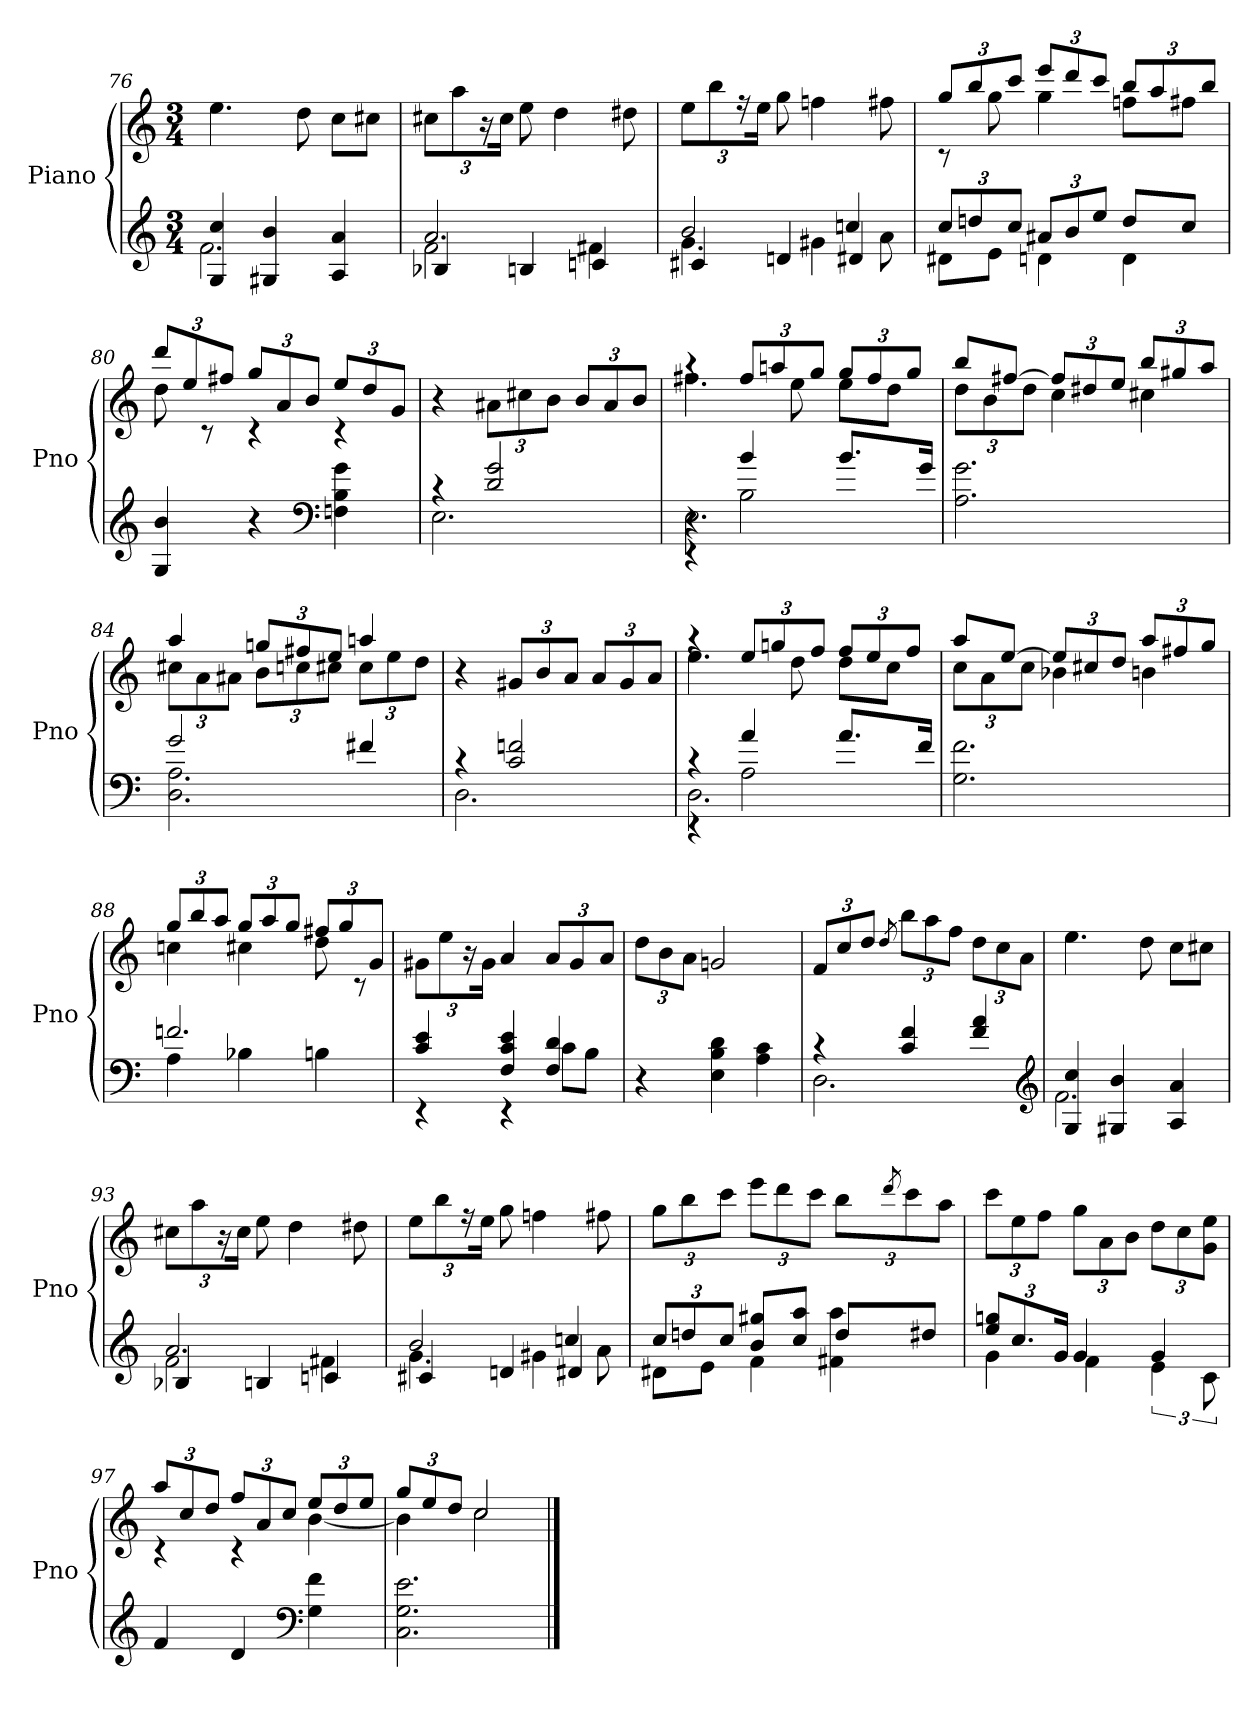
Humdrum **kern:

**kern	**kern
*part1	*part1
*staff2	*staff1
*I"Piano	*
*I'Pno	*
*clefG2	*clefG2
*k[]	*k[]
*C:	*C:
*M3/4	*M3/4
=76	=76
*^	*
4G 4cc	2.f	4.ee
4G#X 4b	.	.
.	.	8dd
4A 4a	.	8ccL
.	.	8cc#XJ
=77	=77	=77
*	*^	*
2.a	2f	4B-X/	12cc#XL
.	.	.	12aa
.	.	.	24r
.	.	.	24cc#Jk
.	.	4Bn/	8ee
.	.	.	4dd
.	4f#X	4cn/	.
.	.	.	8dd#X
=78	=78	=78	=78
2b	4.g	4c#X/	12eeL
.	.	.	12bb
.	.	.	24r
.	.	.	24eeJk
.	.	4dn/	8gg
.	4g#X	.	4ffn
4ccn	.	4d#X/	.
.	8a	.	8ff#X
*	*v	*v	*
=79	=79	=79
*	*	*^
12ccL	8d#XL	12ggL	8rc
12ddn	.	12bb	.
.	8eJ	.	8gg
12ccJ	.	12cccJ	.
12a#XL	4dn	12eeeL	4gg
12b	.	12ddd	.
12eeJ	.	12cccJ	.
8ddL	4d	12bbL	8ffnL
.	.	12aa	.
8ccJ	.	.	8ff#XJ
.	.	12bbJ	.
*v	*v	*	*
=80	=80	=80
4G 4b	12dddL	8dd
.	12ee	.
.	.	8rc
.	12ff#XJ	.
4r	12ggL	4rc
.	12a	.
.	12bJ	.
*clefF4	*	*
4Fn 4B 4g	12eeL	4rc
.	12dd	.
.	12gJ	.
*	*v	*v
=81	=81
*^	*
4rc	2.E	4r
2d 2g	.	12a#XL
.	.	12cc#X
.	.	12bJ
.	.	12bL
.	.	12a#
.	.	12bJ
=82	=82	=82
*	*^	*^
4r	4rEE	2.E\	4raa	4.ff#X
4b	2B	.	12ff#L	.
.	.	.	12aan	.
.	.	.	.	8ee
.	.	.	12ggJ	.
8.bL	.	.	12ggL	8eeL
.	.	.	12ff#	.
.	.	.	.	8ddJ
.	.	.	12ggJ	.
16gJk	.	.	.	.
*v	*v	*v	*	*
=83	=83	=83
2.A 2.g	8bbL	12ddL
.	.	12b
.	[8ff#XJ	.
.	.	12ddJ
.	12ff#L]	4cc
.	12dd#X	.
.	12eeJ	.
.	12bbL	4cc#X
.	12gg#X	.
.	12aaJ	.
=84	=84	=84
*^	*	*
2g	2.D 2.A	4aa	12cc#XL
.	.	.	12a
.	.	.	12a#XJ
.	.	12ggnL	12bL
.	.	12ff#X	12ccn
.	.	12eeJ	12cc#XJ
4f#X	.	4aan	12cc#L
.	.	.	12ee
.	.	.	12ddJ
*	*	*v	*v
=85	=85	=85
4rc	2.D	4r
2c 2fn	.	12g#XL
.	.	12b
.	.	12aJ
.	.	12aL
.	.	12g#
.	.	12aJ
=86	=86	=86
*	*^	*^
4rc	4rEE	2.D\	4raa	4.ee
4a	2A	.	12eeL	.
.	.	.	12ggn	.
.	.	.	.	8dd
.	.	.	12ffJ	.
8.aL	.	.	12ffL	8ddL
.	.	.	12ee	.
.	.	.	.	8ccJ
.	.	.	12ffJ	.
16fJk	.	.	.	.
*v	*v	*v	*	*
=87	=87	=87
2.G 2.f	8aaL	12ccL
.	.	12a
.	[8eeJ	.
.	.	12ccJ
.	12eeL]	4b-X
.	12cc#X	.
.	12ddJ	.
.	12aaL	4bn
.	12ff#X	.
.	12ggJ	.
=88	=88	=88
*^	*	*
2.fn	4A	12ggL	4ccn
.	.	12bb	.
.	.	12aaJ	.
.	4B-X	12ggL	4cc#X
.	.	12aa	.
.	.	12ggJ	.
.	4Bn	12ff#XL	8dd
.	.	12gg	.
.	.	.	8rc
.	.	12gJ	.
*	*	*v	*v
=89	=89	=89
4c 4e	4rEE	12g#XL
.	.	12ee
.	.	24r
.	.	24g#Jk
4F 4c 4e	4rEE	4a
4F 4d	8cL	12aL
.	.	12g#
.	8BJ	.
.	.	12aJ
*v	*v	*
=90	=90
4r	12ddL
.	12b
.	12aJ
4E 4B 4d	2gn
4A 4c	.
=91	=91
*^	*
4rc	2.D	12fL
.	.	12cc
.	.	12ddJ
.	.	8qdd/
4c 4f	.	12bbL
.	.	12aa
.	.	12ffJ
4f 4a	.	12ddL
.	.	12cc
.	.	12aJ
*clefG2	*	*
=92	=92	=92
4G 4cc	2.f	4.ee
4G#X 4b	.	.
.	.	8dd
4A 4a	.	8ccL
.	.	8cc#XJ
=93	=93	=93
*	*^	*
2.a	2f	4B-X/	12cc#XL
.	.	.	12aa
.	.	.	24r
.	.	.	24cc#Jk
.	.	4Bn/	8ee
.	.	.	4dd
.	4f#X	4cn/	.
.	.	.	8dd#X
=94	=94	=94	=94
2b	4.g	4c#X/	12eeL
.	.	.	12bb
.	.	.	24r
.	.	.	24eeJk
.	.	4dn/	8gg
.	4g#X	.	4ffn
4ccn	.	4d#X/	.
.	8a	.	8ff#X
*	*v	*v	*
=95	=95	=95
12ccL	8d#XL	12ggL
12ddn	.	12bb
.	8eJ	.
12ccJ	.	12cccJ
8b 8gg#XL	4f	12eeeL
.	.	12ddd
8cc 8aaJ	.	.
.	.	12cccJ
8ddL	4f#X 4aa	12bbL
.	.	8qddd/
.	.	12ccc
8dd#XJ	.	.
.	.	12aaJ
=96	=96	=96
12ee 12ggnL	4g	12cccL
12.cc	.	12ee
.	.	12ffJ
24gJk	.	.
4g	4f	12ggL
.	.	12a
.	.	12bJ
4g	6e	12ddL
.	.	12cc
.	12c	12g 12eeJ
*v	*v	*
=97	=97
*	*^
4f	12aaL	4rc
.	12cc	.
.	12ddJ	.
4d	12ffL	4rc
.	12a	.
.	12ccJ	.
*clefF4	*	*
4G 4f	12eeL	[4b
.	12dd	.
.	12eeJ	.
=98	=98	=98
2.C 2.G 2.e	12ggL	4b]
.	12ee	.
.	12ddJ	.
.	2cc	2cc
*	*v	*v
==	==
*-	*-
